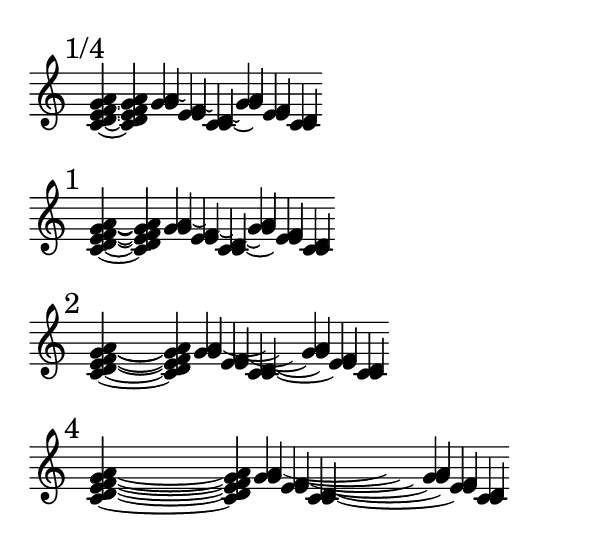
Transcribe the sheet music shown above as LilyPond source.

\version "2.16.2"

\include "common-code.ily"

\new Staff {
  \tieDown

  \mark "1/4"
  <c' d' e' f' g' a' >4 ~ q4
  <<
    \new Voice {
      \tie-cps #'((1.45 . -0.55) (1.6 . -0.75) (1.85 . -0.75) (2.0 . -0.55))
      \transpose c a' { <c ~ b,> 4 s32 s128 q4 }
    }
    \new Voice {
      \tie-cps #'((2.7 . -1.25) (2.85 . -1.45) (3.1 . -1.45) (3.25 . -1.25))
      \transpose c g' { c4 ~ s32 s128 c4 }
    }
    \new Voice {
      \tie-cps #'((1.45 . -1.55) (1.6 . -1.75) (1.85 . -1.75) (2.0 . -1.55))
      \transpose c f' { <c ~ b,> 4 s32 s128 q4 }
    }
    \new Voice {
      \tie-cps #'((2.7 . -2.25) (2.85 . -2.45) (3.1 . -2.45) (3.25 . -2.25))
      \transpose c e' { c4 ~ s32 s128 c4 }
    }
    \new Voice {
      \tie-cps #'((1.45 . -2.55) (1.6 . -2.75) (1.85 . -2.75) (2.0 . -2.55))
      \transpose c d' { <c ~ b,> 4 s32 s128 q4 }
    }
    \new Voice {
      \tie-cps #'((1.45 . -3.25) (1.8 . -3.7) (2.9 . -3.7) (3.25 . -3.25))
      \transpose c c' { c4 ~ s32 s128 c4 }
    }
  >>
  \br


  \mark "1"
  <c' d' e' f' g' a' >4 ~ s16.. q4
  <<
    \new Voice {
      \tie-cps #'((1.55 . -0.55) (1.8 . -0.9) (2.5 . -0.9) (2.75 . -0.55))
      \transpose c a' { <c ~ b,> 4 s16.. q4 }
    }
    \new Voice {
      \tie-cps #'((2.8 . -1.2) (3.05 . -1.55) (3.75 . -1.55) (4 . -1.2))
      \transpose c g' { c4 ~ s16.. c4 }
    }
    \new Voice {
      \tie-cps #'((1.55 . -1.55) (1.8 . -1.9) (2.5 . -1.9) (2.75 . -1.55))
      \transpose c f' { <c ~ b,> 4 s16.. q4 }
    }
    \new Voice {
      \tie-cps #'((2.8 . -2.2) (3.05 . -2.55) (3.75 . -2.55) (4 . -2.2))
      \transpose c e' { c4 ~ s16.. c4 }
    }
    \new Voice {
      \tie-cps #'((1.55 . -2.55) (1.8 . -2.9) (2.5 . -2.9) (2.75 . -2.55))
      \transpose c d' { <c ~ b,> 4 s16.. q4 }
    }
    \new Voice {
      \tie-cps #'((1.45 . -3.25) (1.95 . -3.8) (3.5 . -3.8) (4 . -3.25))
      \transpose c c' { c4 ~ s16.. c4 }
    }
  >>
  \br


  \mark "2"
  <c' d' e' f' g' a' >4 ~ s4 s16.. q4
  <<
    \new Voice {
      \tie-cps #'((1.6 . -0.75) (2.3 . -1.45) (4.9 . -1.45) (5.6 . -0.75))
      \transpose c a' { <c ~ b,> 4 s4 s16.. q4 }
    }
    \new Voice {
      \tie-cps #'((2.85 . -1.2) (3.55 . -1.9) (6.15 . -1.9) (6.85 . -1.2))
      \transpose c g' { c4 ~ s4 s16.. c4 }
    }
    \new Voice {
      \tie-cps #'((1.6 . -1.75) (2.3 . -2.45) (4.9 . -2.45) (5.6 . -1.75))
      \transpose c f' { <c ~ b,> 4 s4 s16.. q4 }
    }
    \new Voice {
      \tie-cps #'((2.85 . -2.2) (3.55 . -2.9) (6.15 . -2.9) (6.85 . -2.2))
      \transpose c e' { c4 ~ s4 s16.. c4 }
    }
    \new Voice {
      \tie-cps #'((1.6 . -2.75) (2.3 . -3.45) (4.9 . -3.45) (5.6 . -2.75))
      \transpose c d' { <c ~ b,> 4 s4 s16.. q4 }
    }
    \new Voice {
      \tie-cps #'((1.5 . -3.25) (2.25 . -4.0) (6.0 . -4.0) (6.85 . -3.25))
      \transpose c c' { c4 ~ s4 s16.. c4 }
    }
  >>
  \br


  \mark "4"
  <c' d' e' f' g' a' >4 ~ s2. s16.. q4
  <<
    \new Voice {
      \tie-cps #'((1.6 . -0.65) (3.0 . -1.6) (10.05 . -1.6) (11.45 . -0.65))
      \transpose c a' { <c ~ b,> 4 s2. s16.. q4 }
    }
    \new Voice {
      \tie-cps #'((2.85 . -1.2) (4.25 . -2) (11.3 . -2) (12.7 . -1.2))
      \transpose c g' { c4 ~ s2. s16.. c4 }
    }
    \new Voice {
      \tie-cps #'((1.6 . -1.65) (3.0 . -2.6) (10.05 . -2.6) (11.45 . -1.65))
      \transpose c f' { <c ~ b,> 4 s2. s16.. q4 }
    }
    \new Voice {
      \tie-cps #'((2.85 . -2.2) (4.25 . -3.15) (11.3 . -3.15) (12.7 . -2.2))
      \transpose c e' { c4 ~ s2. s16.. c4 }
    }
    \new Voice {
      \tie-cps #'((1.6 . -2.65) (3.0 . -3.6) (10.05 . -3.6) (11.45 . -2.65))
      \transpose c d' { <c ~ b,> 4 s2. s16.. q4 }
    }
    \new Voice {
      \tie-cps #'((1.5 . -3.25) (3.0 . -4.2) (11.2 . -4.2) (12.7 . -3.25))
      \transpose c c' { c4 ~ s2. s16.. c4 }
    }
  >>
  \br
}
